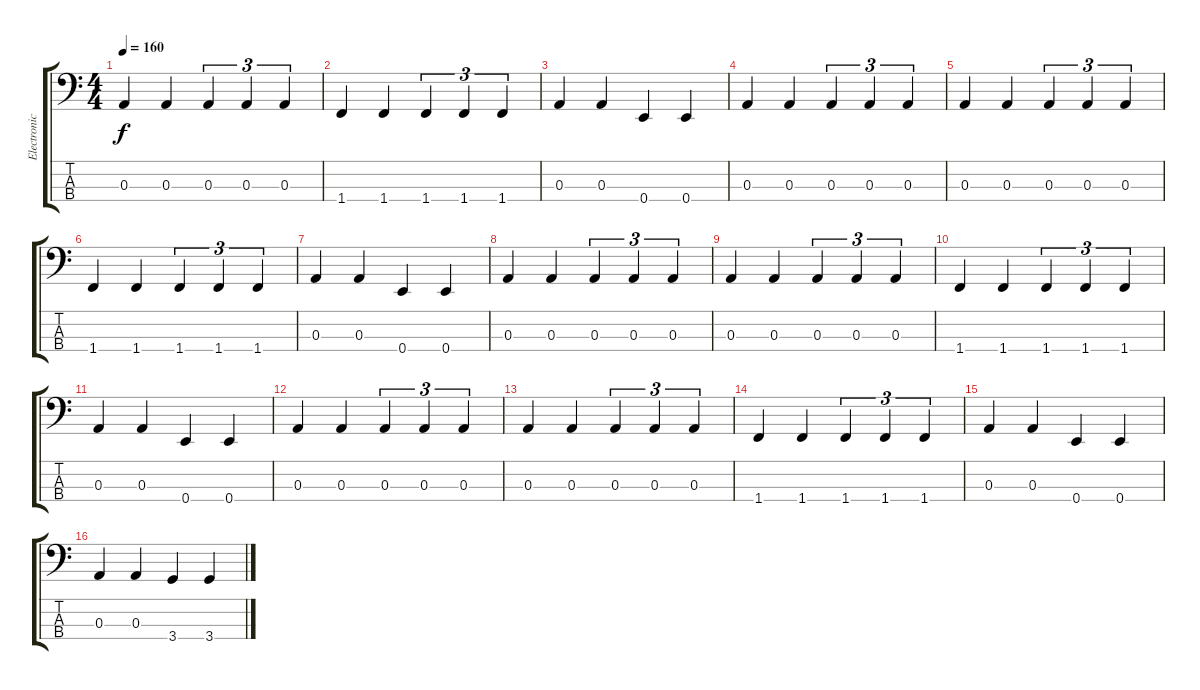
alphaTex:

\track ("Electronic Bass" "Electronic") {instrument electricbasspick}
\staff {score tabs}
\tuning (G2 D2 A1 E1) {hide}
\ts (4 4)
\tempo 160
\clef f4
\ks c
0.3.4{dy f} 0.3.4 0.3.4{tu (3 2)} 0.3.4{tu (3 2)} 0.3.4{tu (3 2)} |
1.4.4 1.4.4 1.4.4{tu (3 2)} 1.4.4{tu (3 2)} 1.4.4{tu (3 2)} |
0.3.4 0.3.4 0.4.4 0.4.4 |
0.3.4 0.3.4 0.3.4{tu (3 2)} 0.3.4{tu (3 2)} 0.3.4{tu (3 2)} |
0.3.4 0.3.4 0.3.4{tu (3 2)} 0.3.4{tu (3 2)} 0.3.4{tu (3 2)} |
1.4.4 1.4.4 1.4.4{tu (3 2)} 1.4.4{tu (3 2)} 1.4.4{tu (3 2)} |
0.3.4 0.3.4 0.4.4 0.4.4 |
0.3.4 0.3.4 0.3.4{tu (3 2)} 0.3.4{tu (3 2)} 0.3.4{tu (3 2)} |
0.3.4 0.3.4 0.3.4{tu (3 2)} 0.3.4{tu (3 2)} 0.3.4{tu (3 2)} |
1.4.4 1.4.4 1.4.4{tu (3 2)} 1.4.4{tu (3 2)} 1.4.4{tu (3 2)} |
0.3.4 0.3.4 0.4.4 0.4.4 |
0.3.4 0.3.4 0.3.4{tu (3 2)} 0.3.4{tu (3 2)} 0.3.4{tu (3 2)} |
0.3.4 0.3.4 0.3.4{tu (3 2)} 0.3.4{tu (3 2)} 0.3.4{tu (3 2)} |
1.4.4 1.4.4 1.4.4{tu (3 2)} 1.4.4{tu (3 2)} 1.4.4{tu (3 2)} |
0.3.4 0.3.4 0.4.4 0.4.4 |
0.3.4 0.3.4 3.4.4 3.4.4
